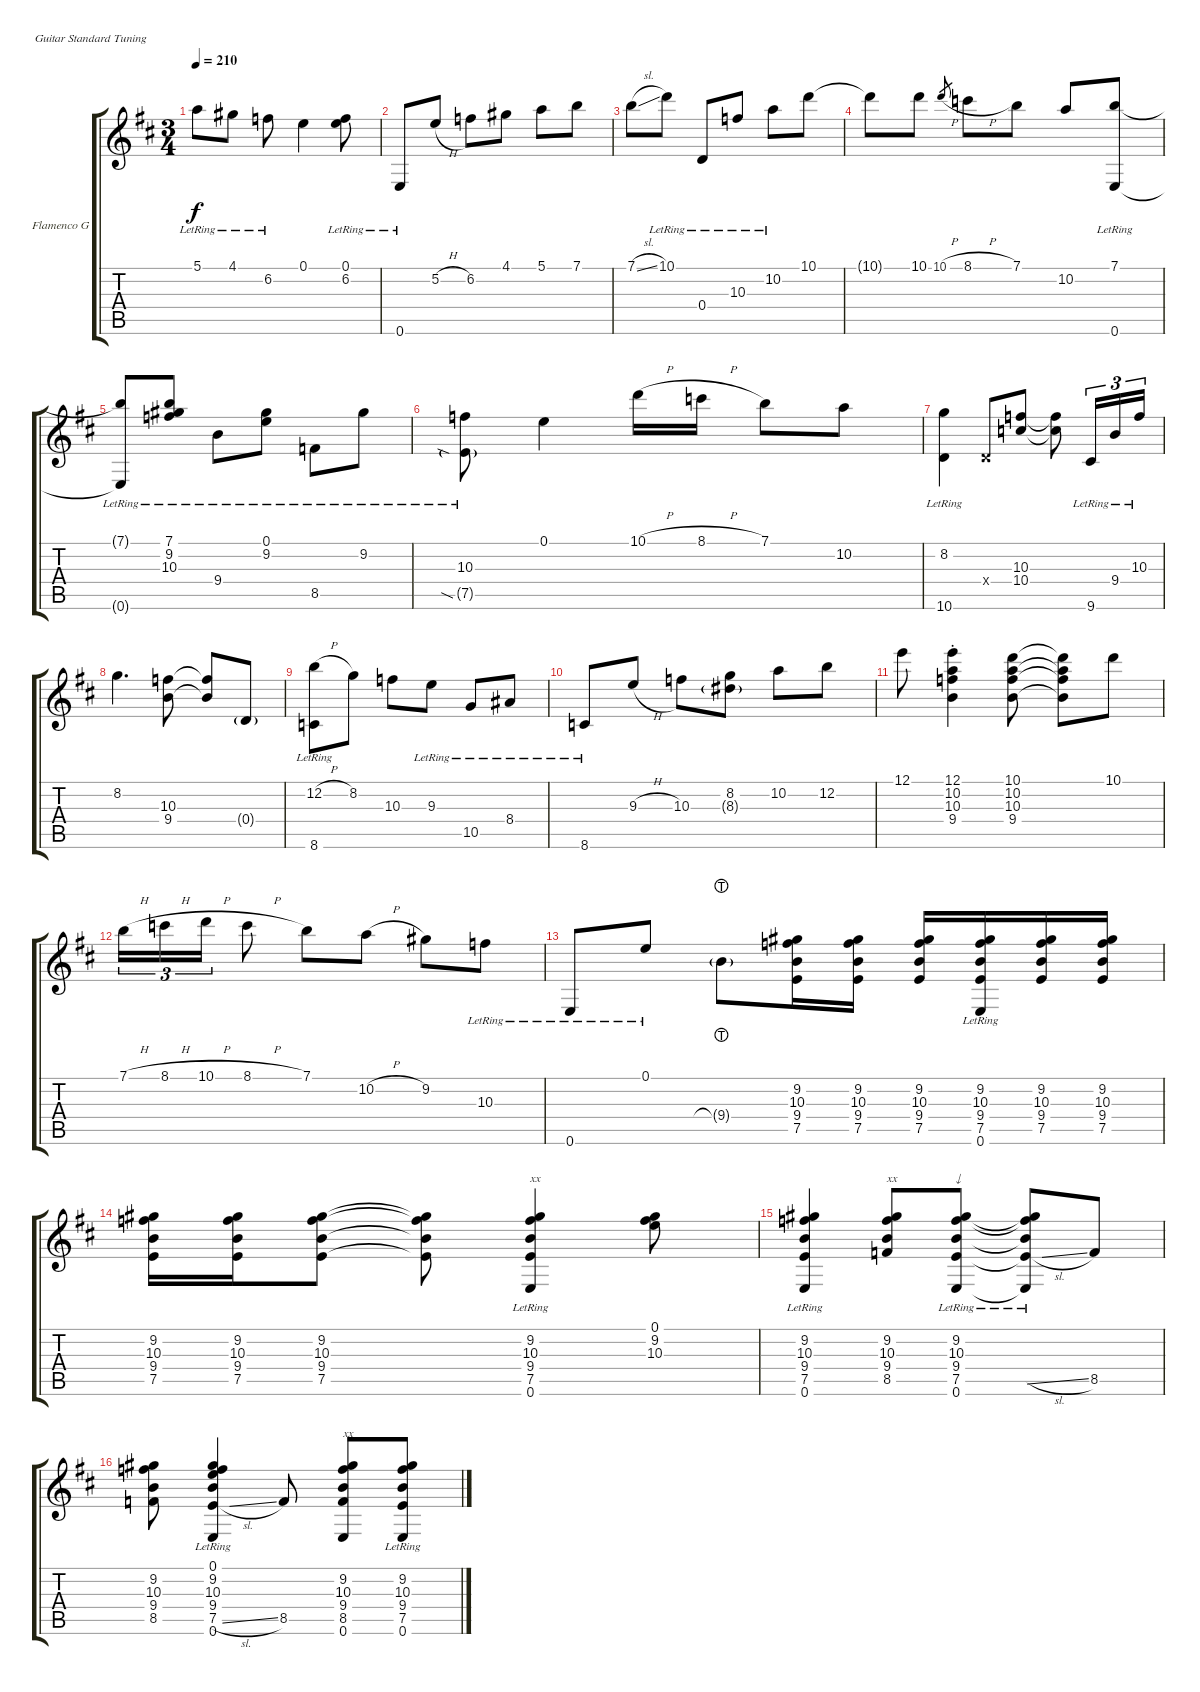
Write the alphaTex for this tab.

\defaultSystemsLayout 4
\bracketExtendMode groupsimilarinstruments
\firstSystemTrackNameOrientation horizontal
\otherSystemsTrackNameOrientation horizontal
\track ("Flamenco Guitar" "Flamenco G") {instrument acousticguitarnylon}
\staff {score tabs}
\tuning (E4 B3 G3 D3 A2 E2)
\ts (3 4)
\tempo 210
\clef g2
\scale
0.243902
\ks d
5.1{lr t}.8{dy f} 4.1{lr}.8 6.2{lr}.8 0.1.4 (0.1{lr} 6.2{lr}).8 |
\scale
0.25784 0.6{lr}.8 5.2{h}.8 6.2.8 4.1.8 5.1.8 7.1.8 |
7.1{sl}.8 10.1{lr}.8 0.4{lr}.8 10.3{lr}.8 10.2{lr}.8 10.1.8 |
10.1{t}.8 10.1.8 10.1{h}.8{gr} 8.1{h}.8 7.1.8 10.2.8 (7.1{lr} 0.6{lr}).8 |
(7.1{lr t} 0.6{lr t}).8 (7.1{lr} 9.2{lr} 10.3{lr}).8 9.4{lr}.8 (0.1{lr} 9.2{lr}).8 8.5{lr}.8 9.2{lr}.8 |
(10.3{lr} 7.5{sia g lr}).8 0.1.4 10.1{h}.16 8.1{h}.16 7.1.8 10.2.8 |
(10.6{lr} 8.2).4 0.4{x}.8 (10.3 10.4).8 (10.4{t} 10.3{t}).8 9.6{lr}.16{tu (3 2)} 9.4{lr}.16{tu (3 2)} 10.3{lr}.16{tu (3 2)} |
8.2.4{d} (10.3 9.4).8 (10.3{t} 9.4{t}).8 0.4{g}.8 |
(8.6{lr} 12.2{h}).8 8.2.8 10.3.8 9.3{lr}.8 10.5{lr}.8 8.4{lr}.8 |
8.6{lr}.8 9.3{h}.8 10.3.8 (8.2 8.3{g}).8 10.2.8 12.2.8 |
\scale
0.244525 12.1.8 (9.4{st} 10.3{st} 10.2{st} 12.1{st}).4 (9.4 10.3 10.2 10.1).8 (9.4{t} 10.3{t} 10.2{t} 10.1{t}).8 10.1.8 |
\scale
0.252311 7.1{h}.16{tu (3 2)} 8.1{h}.16{tu (3 2)} 10.1{h}.16{tu (3 2)} 8.1{h}.8 7.1.8 10.2{h}.8 9.2.8 10.3{lr}.8 |
\scale
0.297026 0.6{lr}.8 0.1{lr}.8 9.4{lht g}.8 (9.4 10.3 9.2 7.5).16 (9.4 10.3 9.2 7.5).16 (9.4 10.3 9.2 7.5).16 (9.4 10.3 9.2 7.5 0.6{lr}).16 (9.4 10.3 9.2 7.5).16 (9.4 10.3 9.2 7.5).16 |
\scale
0.206161 (9.4 10.3 9.2 7.5).16 (9.4 10.3 9.2 7.5).16 (9.4 10.3 9.2 7.5).8 (9.2{t} 10.3{t} 9.4{t} 7.5{t}).8 (9.4{lr} 10.3{lr} 9.2{lr} 7.5{lr} 0.6{lr}).4{txt "xx"} (0.1 9.2 10.3).8 |
(0.6{lr} 7.5 9.4 10.3 9.2).4 (9.4 10.3 9.2 8.5).8{txt "xx"} (9.4{lr} 10.3{lr} 9.2{lr} 7.5{lr} 0.6{lr}).8{txt "↓"} (0.6{lr t} 7.5{sl lr t} 9.4{lr t} 10.3{lr t} 9.2{lr t}).8 8.5.8 |
(9.4 10.3 9.2 8.5).8 (9.4{lr} 10.3{lr} 9.2{lr} 7.5{sl lr} 0.6{lr} 0.1{lr}).4 8.5.8 (9.4 10.3 9.2 8.5 0.6).8{txt "xx"} (9.4 10.3 9.2 7.5 0.6{lr}).8
